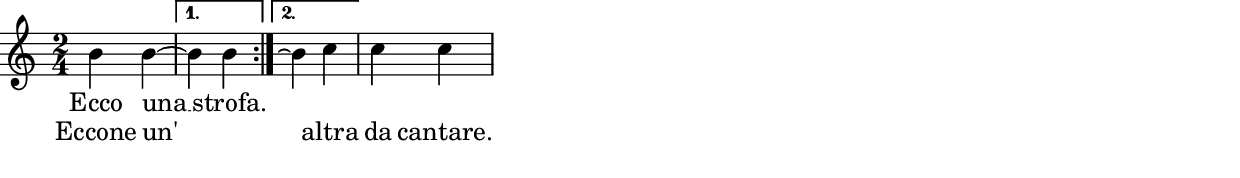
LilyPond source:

%% Generated by lilypond-book
%% Options: [exampleindent=10.16\mm,indent=0\mm,line-width=160\mm,quote]
\include "lilypond-book-preamble.ly"


% ****************************************************************
% Start cut-&-pastable-section
% ****************************************************************

#(ly:set-option 'eps-box-padding 3.000000)



\paper {
  indent = 0\mm
  line-width = 160\mm
  % offset the left padding, also add 1mm as lilypond creates cropped
  % images with a little space on the right
  line-width = #(- line-width (* mm  3.000000) (* mm 1))
  line-width = 160\mm - 2.0 * 10.16\mm
  % offset the left padding, also add 1mm as lilypond creates cropped
  % images with a little space on the right
  line-width = #(- line-width (* mm  3.000000) (* mm 1))
}

\layout {
  
}




% ****************************************************************
% ly snippet:
% ****************************************************************
\sourcefileline 1601
\score {
  <<
    \new Staff {
      \time 2/4
      \new Voice = "melody" {
  \relative {
    \repeat volta 2 { b'4 b ~}
    \alternative {
      \volta 1 { b b }
      \volta 2 { b \repeatTie c }
    }
    c4 c
  }
      }
    }
    \new Lyrics {
      \lyricsto "melody" {
  Ecco una __ strofa.
  \repeat unfold 2 { \skip 1 }
      }
    }
    \new Lyrics {
      \lyricsto "melody" {
  Eccone un'
  \repeat unfold 2 { \skip 1 }
  altra da cantare.
      }
    }
  >>
}



% ****************************************************************
% end ly snippet
% ****************************************************************
